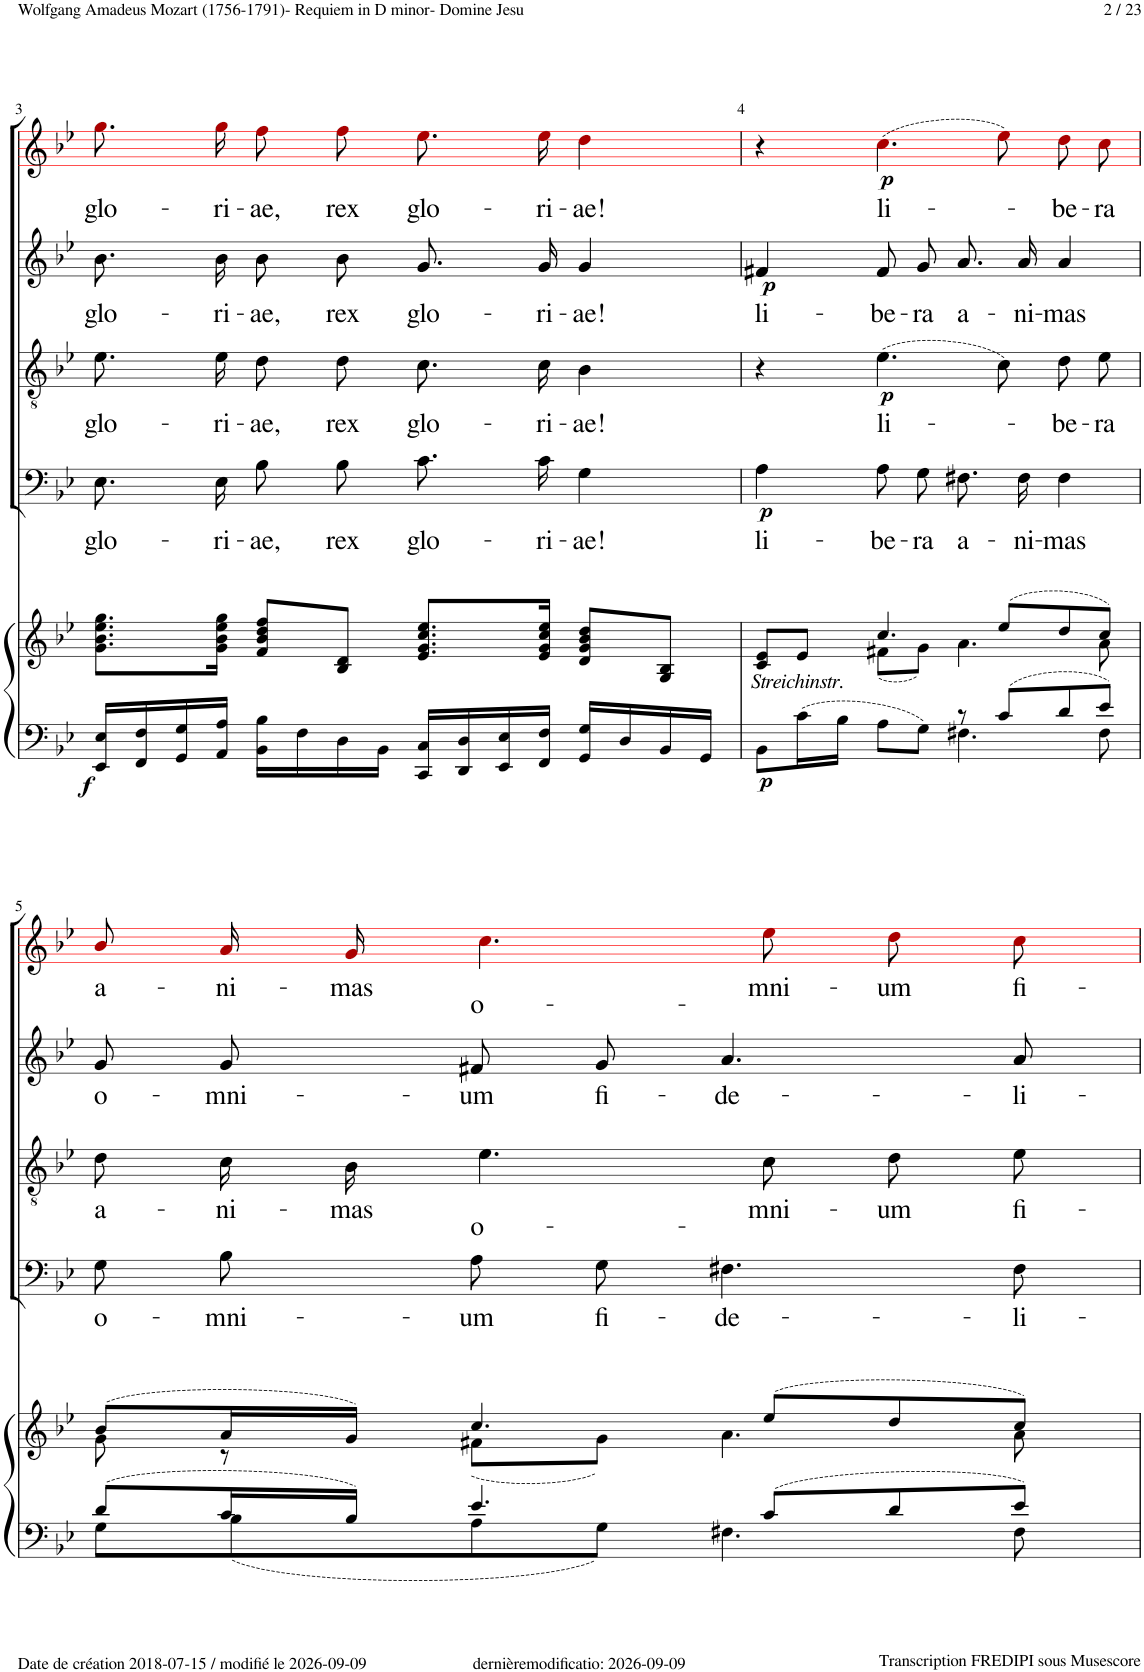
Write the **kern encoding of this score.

**kern	**kern	**dynam	**kern	**text	**dynam	**kern	**text	**dynam	**kern	**text	**dynam	**kern	**text	**dynam
*part5	*part5	*part5	*part4	*part4	*part4	*part3	*part3	*part3	*part2	*part2	*part2	*part1	*part1	*part1
*staff6	*staff5	*staff5/6	*staff4	*staff4	*staff4	*staff3	*staff3	*staff3	*staff2	*staff2	*staff2	*staff1	*staff1	*staff1
*I"Piano	*	*	*I"Bass	*	*	*I"Tenor	*	*	*I"Alto	*	*	*I"Soprano	*	*
*I'Pno	*	*	*	*	*	*	*	*	*	*	*	*	*	*
!!LO:PB:g=z
*clefF4	*clefG2	*	*clefF4	*	*	*clefGv2	*	*	*clefG2	*	*	*clefG2	*	*
*	*	*	*	*	*	*	*	*	*	*	*	*ITrd1c2	*	*
*k[b-e-]	*k[b-e-]	*	*k[b-e-]	*	*	*k[b-e-]	*	*	*k[b-e-]	*	*	*k[b-e-]	*	*
*M4/4	*M4/4	*	*M4/4	*	*	*M4/4	*	*	*M4/4	*	*	*M4/4	*	*
*met(c)	*met(c)	*	*met(c)	*	*	*met(c)	*	*	*met(c)	*	*	*met(c)	*	*
=3	=3	=3	=3	=3	=3	=3	=3	=3	=3	=3	=3	=3	=3	=3
!	!	!LO:DY:b=2	!	!LO:LY:b	!	!	!LO:LY:b	!	!	!LO:LY:b	!	!	!LO:LY:b	!
16EE-/ 16E-/LL	8.g\ 8.b-\ 8.ee-\ 8.gg\L	f	8.E-!\L	glo-	.	8.e-!\L	glo-	.	8.b-!\L	glo-	.	8.gg!i\L	glo-	.
16FF/ 16F/	.	.	.	.	.	.	.	.	.	.	.	.	.	.
16GG/ 16G/	.	.	.	.	.	.	.	.	.	.	.	.	.	.
!	!	!	!	!LO:LY:b	!	!	!LO:LY:b	!	!	!LO:LY:b	!	!	!LO:LY:b	!
16AA/ 16A/JJ	16g\ 16b-\ 16ee-\ 16gg\Jk	.	16E-!\Jk	-ri-	.	16e-!\Jk	-ri-	.	16b-!\Jk	-ri-	.	16gg!i\Jk	-ri-	.
!	!	!	!	!LO:LY:b	!	!	!LO:LY:b	!	!	!LO:LY:b	!	!	!LO:LY:b	!
16BB-\ 16B-\LL	8f/ 8b-/ 8dd/ 8ff/L	.	8B-!\L	-ae,	.	8d!\L	-ae,	.	8b-!\L	-ae,	.	8ff!i\L	-ae,	.
16F\	.	.	.	.	.	.	.	.	.	.	.	.	.	.
!	!	!	!	!LO:LY:b	!	!	!LO:LY:b	!	!	!LO:LY:b	!	!	!LO:LY:b	!
16D\	8B-/ 8d/J	.	8B-!\J	rex	.	8d!\J	rex	.	8b-!\J	rex	.	8ff!i\J	rex	.
16BB-\JJ	.	.	.	.	.	.	.	.	.	.	.	.	.	.
!	!	!	!	!LO:LY:b	!	!	!LO:LY:b	!	!	!LO:LY:b	!	!	!LO:LY:b	!
16CC/ 16C/LL	8.e-/ 8.g/ 8.cc/ 8.ee-/L	.	8.c!\L	glo-	.	8.c!\L	glo-	.	8.g!/L	glo-	.	8.ee-!i\L	glo-	.
16DD/ 16D/	.	.	.	.	.	.	.	.	.	.	.	.	.	.
16EE-/ 16E-/	.	.	.	.	.	.	.	.	.	.	.	.	.	.
!	!	!	!	!LO:LY:b	!	!	!LO:LY:b	!	!	!LO:LY:b	!	!	!LO:LY:b	!
16FF/ 16F/JJ	16e-/ 16g/ 16cc/ 16ee-/Jk	.	16c!\Jk	-ri-	.	16c!\Jk	-ri-	.	16g!/Jk	-ri-	.	16ee-!i\Jk	-ri-	.
!	!	!	!	!LO:LY:b	!	!	!LO:LY:b	!	!	!LO:LY:b	!	!	!LO:LY:b	!
16GG/ 16G/LL	8d/ 8g/ 8b-/ 8dd/L	.	4G!\	-ae!	.	4B-!\	-ae!	.	4g!/	-ae!	.	4dd!i\	-ae!	.
16D/	.	.	.	.	.	.	.	.	.	.	.	.	.	.
16BB-/	8G/ 8B-/J	.	.	.	.	.	.	.	.	.	.	.	.	.
16GG/JJ	.	.	.	.	.	.	.	.	.	.	.	.	.	.
=4	=4	=4	=4	=4	=4	=4	=4	=4	=4	=4	=4	=4	=4	=4
*^	*^	*	*	*	*	*	*	*	*	*	*	*	*	*
!	!	!LO:TX:b:i:t=Streichinstr.	!	!	!	!	!	!	!	!	!	!	!	!	!	!
!	!	!	!	!LO:DY:b=2	!	!LO:LY:b	!LO:DY:b	!	!	!	!	!LO:LY:b	!LO:DY:b	!	!	!
8BB-\L	2ryy	8c/ 8e-/L	4ryy	p	4A!\	li-	p	4r	.	.	4f#X!/	li-	p	4r	.	.
16c\L	.	8e-/J	.	.	.	.	.	.	.	.	.	.	.	.	.	.
16B-\JJ	.	.	.	.	.	.	.	.	.	.	.	.	.	.	.	.
!	!	!	!	!	!	!LO:LY:b	!	!	!LO:LY:b	!LO:DY:b	!	!LO:LY:b	!	!	!LO:LY:b	!LO:DY:b
8A\L	.	4.cc/	(8f#X\L	.	8A!\L	-be-	.	(4.e-!\	li-	p	8f#!/L	-be-	.	(4.cc!i\	li-	p
!	!	!	!	!	!	!LO:LY:b	!	!	!	!	!	!LO:LY:b	!	!	!	!
8G\J	.	.	8g\J)	.	8G!\J	-ra	.	.	.	.	8g!/J	-ra	.	.	.	.
!	!	!	!	!	!	!LO:LY:b	!	!	!	!	!	!LO:LY:b	!	!	!	!
8r	4.F#X\	.	4.a\	.	8.F#X!\L	a-	.	.	.	.	8.a!/L	a-	.	.	.	.
8c/L	.	(8ee-/L	.	.	.	.	.	8c!\)	.	.	.	.	.	8ee-!i\)	.	.
!	!	!	!	!	!	!LO:LY:b	!	!	!	!	!	!LO:LY:b	!	!	!	!
.	.	.	.	.	16F#!\Jk	-ni-	.	.	.	.	16a!/Jk	-ni-	.	.	.	.
!	!	!	!	!	!	!LO:LY:b	!	!	!LO:LY:b	!	!	!LO:LY:b	!	!	!LO:LY:b	!
8d/	.	8dd/	.	.	4F#!\	-mas	.	8d!\L	-be-	.	4a!/	-mas	.	8dd!i\L	-be-	.
!	!	!	!	!	!	!	!	!	!LO:LY:b	!	!	!	!	!	!LO:LY:b	!
8e-/J	8F#\	8cc/J)	8a\	.	.	.	.	8e-!\J	-ra	.	.	.	.	8cc!i\J	-ra	.
!!LO:LB:g=z
=5	=5	=5	=5	=5	=5	=5	=5	=5	=5	=5	=5	=5	=5	=5	=5	=5
!	!	!	!	!	!	!LO:LY:b	!	!	!LO:LY:b	!	!	!LO:LY:b	!	!	!LO:LY:b	!
8d/L	8G\L	(8b-/L	8g\	.	8G!\L	o-	.	8d!\L	a-	.	8g!/L	o-	.	8b-!i/L	a-	.
!	!	!	!	!	!	!LO:LY:b	!	!	!LO:LY:b	!	!	!LO:LY:b	!	!	!LO:LY:b	!
16c/L	8B-\	16a/L	8r	.	8B-!\J	-mni-	.	16c!\L	-ni-	.	8g!/J	-mni-	.	16a!i/L	-ni-	.
!	!	!	!	!	!	!	!	!	!LO:LY:b	!	!	!	!	!	!LO:LY:b	!
16B-/JJ	.	16g/JJ)	.	.	.	.	.	16B-!\JJ	-mas	.	.	.	.	16g!i/JJ	-mas	.
!	!	!	!	!	!	!LO:LY:b	!	!	!LO:LY:b	!	!	!LO:LY:b	!	!	!LO:LY:b	!
4.e-/	8A\	4.cc/	(8f#X\L	.	8A!\L	-um	.	4.e-!\	o-	.	8f#X!/L	-um	.	4.cc!i\	o-	.
!	!	!	!	!	!	!LO:LY:b	!	!	!	!	!	!LO:LY:b	!	!	!	!
.	8G\J	.	8g\J)	.	8G!\J	fi-	.	.	.	.	8g!/J	fi-	.	.	.	.
!	!	!	!	!	!	!LO:LY:b	!	!	!	!	!	!LO:LY:b	!	!	!	!
.	4.F#X\	.	4.a\	.	4.F#X!\	-de-	.	.	.	.	4.a!/	-de-	.	.	.	.
!	!	!	!	!	!	!	!	!	!LO:LY:b	!	!	!	!	!	!LO:LY:b	!
8c/L	.	(8ee-/L	.	.	.	.	.	8c!\	-mni-	.	.	.	.	8ee-!i\	-mni-	.
!	!	!	!	!	!	!	!	!	!LO:LY:b	!	!	!	!	!	!LO:LY:b	!
8d/	.	8dd/	.	.	.	.	.	8d!\L	-um	.	.	.	.	8dd!i\L	-um	.
!	!	!	!	!	!	!LO:LY:b	!	!	!LO:LY:b	!	!	!LO:LY:b	!	!	!LO:LY:b	!
8e-/J	8F#\	8cc/J)	8a\	.	8F#!\	-li-	.	8e-!\J	fi-	.	8a!/	-li-	.	8cc!i\J	fi-	.
*v	*v	*	*	*	*	*	*	*	*	*	*	*	*	*	*	*
*	*v	*v	*	*	*	*	*	*	*	*	*	*	*	*	*
=	=	=	=	=	=	=	=	=	=	=	=	=	=	=
*-	*-	*-	*-	*-	*-	*-	*-	*-	*-	*-	*-	*-	*-	*-
